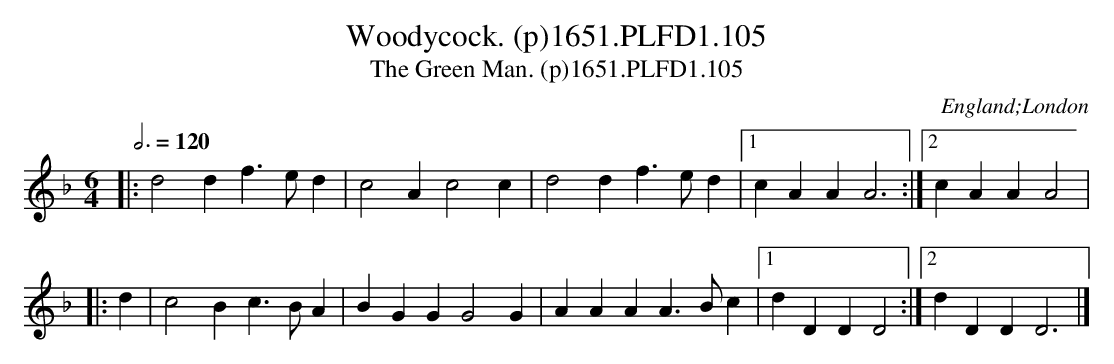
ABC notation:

X:1
T:Woodycock. (p)1651.PLFD1.105
T:Green Man. (p)1651.PLFD1.105, The
M:6/4
L:1/4
Q:3/4=120
O:England;London
K:F
|:d2 d f>ed|c2 A c2 c| d2 d f>ed|1cAA A3:|2cAAA2|
|:d|c2 B c>BA|BGG G2 G|AAA A>Bc|1dDD D2:|2dDD D3|]
